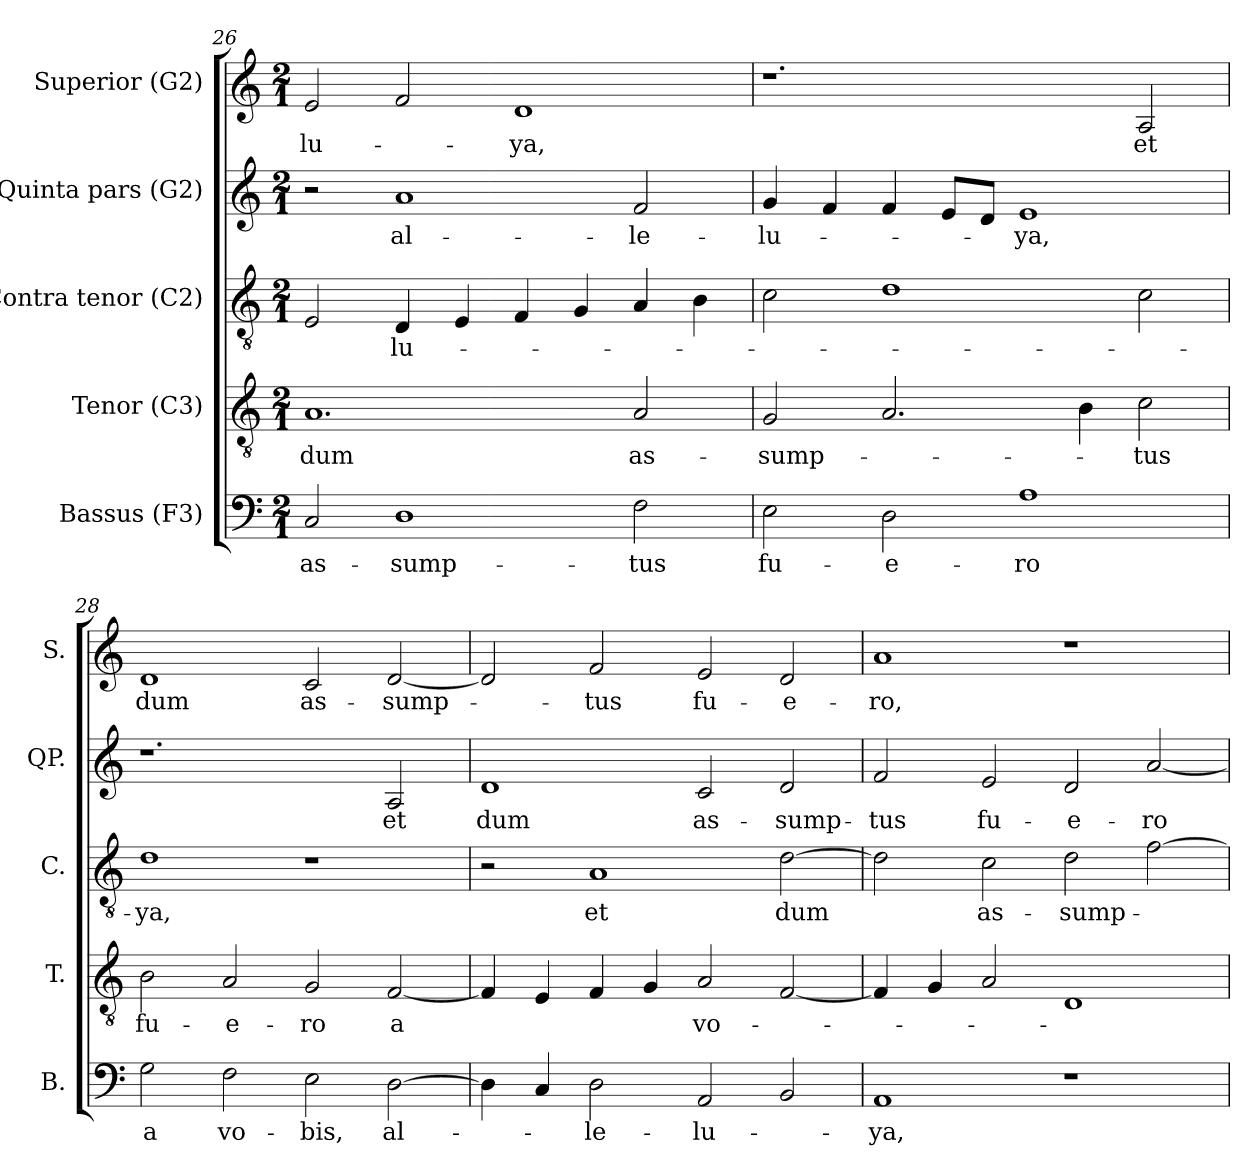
**kern	**text	**kern	**text	**kern	**text	**kern	**text	**kern	**text
*part5	*part5	*part4	*part4	*part3	*part3	*part2	*part2	*part1	*part1
*staff5	*staff5	*staff4	*staff4	*staff3	*staff3	*staff2	*staff2	*staff1	*staff1
*I"Bassus (F3)	*	*I"Tenor (C3)	*	*I"Contra tenor (C2)	*	*I"Quinta pars (G2)	*	*I"Superior (G2)	*
*I'B.	*	*I'T.	*	*I'C.	*	*I'QP.	*	*I'S.	*
*clefF4	*	*clefGv2	*	*clefGv2	*	*clefG2	*	*clefG2	*
*	*	*ITrd7c12	*	*ITrd7c12	*	*ITrd7c12	*	*	*
*k[]	*	*k[]	*	*k[]	*	*k[]	*	*k[]	*
*C:	*	*C:	*	*C:	*	*C:	*	*C:	*
*M2/1	*	*M2/1	*	*M2/1	*	*M2/1	*	*M2/1	*
=26	=26	=26	=26	=26	=26	=26	=26	=26	=26
!	!LO:LY:b:color=#000000	!	!	!	!	!	!	!	!
!	!	!	!LO:LY:b:color=#000000	!	!	!	!	!	!
!	!	!	!	!	!	!	!	!	!LO:LY:b:color=#000000
2Ci/	as-	1.AAi	dum	2EEi/	.	2r	.	2ei/	-lu-
!	!LO:LY:b:color=#000000	!	!	!	!	!	!	!	!
!	!	!	!	!	!LO:LY:b:color=#000000	!	!	!	!
!	!	!	!	!	!	!	!LO:LY:b:color=#000000	!	!
1Di	-sump-	.	.	4DDi/	-lu-	1Ai	al-	2fi/	.
.	.	.	.	4EEi/	.	.	.	.	.
!	!	!	!	!	!	!	!	!	!LO:LY:b:color=#000000
.	.	.	.	4FFi/	.	.	.	1di	-ya,
.	.	.	.	4GGi/	.	.	.	.	.
!	!LO:LY:b:color=#000000	!	!	!	!	!	!	!	!
!	!	!	!LO:LY:b:color=#000000	!	!	!	!	!	!
!	!	!	!	!	!	!	!LO:LY:b:color=#000000	!	!
2Fi\	-tus	2AAi/	as-	4AAi/	.	2Fi/	-le-	.	.
.	.	.	.	4BBi\	.	.	.	.	.
=27	=27	=27	=27	=27	=27	=27	=27	=27	=27
!	!LO:LY:b:color=#000000	!	!	!	!	!	!	!	!
!	!	!	!LO:LY:b:color=#000000	!	!	!	!	!	!
!	!	!	!	!	!	!	!LO:LY:b:color=#000000	!	!
2Ei\	fu-	2GGi/	-sump-	2Ci\	.	4Gi/	-lu-	1.r	.
.	.	.	.	.	.	4Fi/	.	.	.
!	!LO:LY:b:color=#000000	!	!	!	!	!	!	!	!
2Di\	-e-	2.AAi/	.	1Di	.	4Fi/	.	.	.
.	.	.	.	.	.	8Ei/L	.	.	.
.	.	.	.	.	.	8Di/J	.	.	.
!	!LO:LY:b:color=#000000	!	!	!	!	!	!	!	!
!	!	!	!	!	!	!	!LO:LY:b:color=#000000	!	!
1Ai	-ro	.	.	.	.	1Ei	-ya,	.	.
.	.	4BBi\	.	.	.	.	.	.	.
!	!	!	!LO:LY:b:color=#000000	!	!	!	!	!	!
!	!	!	!	!	!	!	!	!	!LO:LY:b:color=#000000
.	.	2Ci\	-tus	2Ci\	.	.	.	2Ai/	et
=28	=28	=28	=28	=28	=28	=28	=28	=28	=28
!	!LO:LY:b:color=#000000	!	!	!	!	!	!	!	!
!	!	!	!LO:LY:b:color=#000000	!	!	!	!	!	!
!	!	!	!	!	!LO:LY:b:color=#000000	!	!	!	!
!	!	!	!	!	!	!	!	!	!LO:LY:b:color=#000000
2Gi\	a	2BBi\	fu-	1Di	-ya,	1.r	.	1di	dum
!	!LO:LY:b:color=#000000	!	!	!	!	!	!	!	!
!	!	!	!LO:LY:b:color=#000000	!	!	!	!	!	!
2Fi\	vo-	2AAi/	-e-	.	.	.	.	.	.
!	!LO:LY:b:color=#000000	!	!	!	!	!	!	!	!
!	!	!	!LO:LY:b:color=#000000	!	!	!	!	!	!
!	!	!	!	!	!	!	!	!	!LO:LY:b:color=#000000
2Ei\	-bis,	2GGi/	-ro	1r	.	.	.	2ci/	as-
!	!LO:LY:b:color=#000000	!	!	!	!	!	!	!	!
!	!	!	!LO:LY:b:color=#000000	!	!	!	!	!	!
!	!	!	!	!	!	!	!LO:LY:b:color=#000000	!	!
!	!	!	!	!	!	!	!	!	!LO:LY:b:color=#000000
[2Di\	al-	[2FFi/	a	.	.	2AAi/	et	[2di/	-sump-
!!LO:LB:g=z
=29	=29	=29	=29	=29	=29	=29	=29	=29	=29
!	!	!	!	!	!	!	!LO:LY:b:color=#000000	!	!
4Di\]	.	4FFi/]	.	2r	.	1Di	dum	2di/]	.
4Ci/	.	4EEi/	.	.	.	.	.	.	.
!	!LO:LY:b:color=#000000	!	!	!	!	!	!	!	!
!	!	!	!	!	!LO:LY:b:color=#000000	!	!	!	!
!	!	!	!	!	!	!	!	!	!LO:LY:b:color=#000000
2Di\	-le-	4FFi/	.	1AAi	et	.	.	2fi/	-tus
.	.	4GGi/	.	.	.	.	.	.	.
!	!LO:LY:b:color=#000000	!	!	!	!	!	!	!	!
!	!	!	!LO:LY:b:color=#000000	!	!	!	!	!	!
!	!	!	!	!	!	!	!LO:LY:b:color=#000000	!	!
!	!	!	!	!	!	!	!	!	!LO:LY:b:color=#000000
2AAi/	-lu-	2AAi/	vo-	.	.	2Ci/	as-	2ei/	fu-
!	!	!	!	!	!LO:LY:b:color=#000000	!	!	!	!
!	!	!	!	!	!	!	!LO:LY:b:color=#000000	!	!
!	!	!	!	!	!	!	!	!	!LO:LY:b:color=#000000
2BBi/	.	[2FFi/	.	[2Di\	dum	2Di/	-sump-	2di/	-e-
=30	=30	=30	=30	=30	=30	=30	=30	=30	=30
!	!LO:LY:b:color=#000000	!	!	!	!	!	!	!	!
!	!	!	!	!	!	!	!LO:LY:b:color=#000000	!	!
!	!	!	!	!	!	!	!	!	!LO:LY:b:color=#000000
1AAi	-ya,	4FFi/]	.	2Di\]	.	2Fi/	-tus	1ai	-ro,
.	.	4GGi/	.	.	.	.	.	.	.
!	!	!	!	!	!LO:LY:b:color=#000000	!	!	!	!
!	!	!	!	!	!	!	!LO:LY:b:color=#000000	!	!
.	.	2AAi/	.	2Ci\	as-	2Ei/	fu-	.	.
!	!	!	!	!	!LO:LY:b:color=#000000	!	!	!	!
!	!	!	!	!	!	!	!LO:LY:b:color=#000000	!	!
1r	.	1DDi	.	2Di\	-sump-	2Di/	-e-	1r	.
!	!	!	!	!	!	!	!LO:LY:b:color=#000000	!	!
.	.	.	.	[2Fi\	.	[2Ai/	-ro	.	.
=	=	=	=	=	=	=	=	=	=
*-	*-	*-	*-	*-	*-	*-	*-	*-	*-
